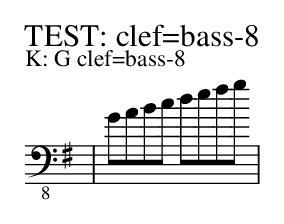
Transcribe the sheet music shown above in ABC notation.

X:1
T: TEST: clef=bass-8
P: K: G clef=bass-8
K: G clef=bass-8
| GABc defg |
